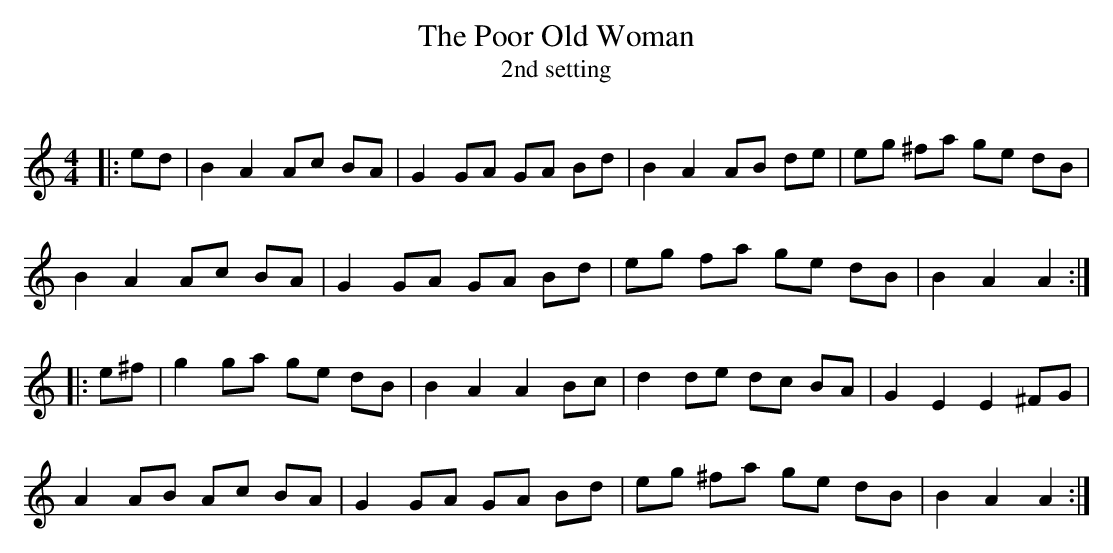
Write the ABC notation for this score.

X:1
T: The Poor Old Woman
T: 2nd setting
Q: 232
K:Am
M:4/4
L:1/8
|:ed|B2 A2 Ac BA|G2 GA GA Bd|B2 A2 AB de|eg ^fa ge dB|
B2 A2 Ac BA|G2 GA GA Bd|eg fa ge dB|B2 A2 A2:|
|:e^f|g2 ga ge dB|B2 A2 A2 Bc|d2 de dc BA|G2 E2 E2 ^FG|
A2 AB Ac BA|G2 GA GA Bd|eg ^fa ge dB|B2 A2 A2:|
